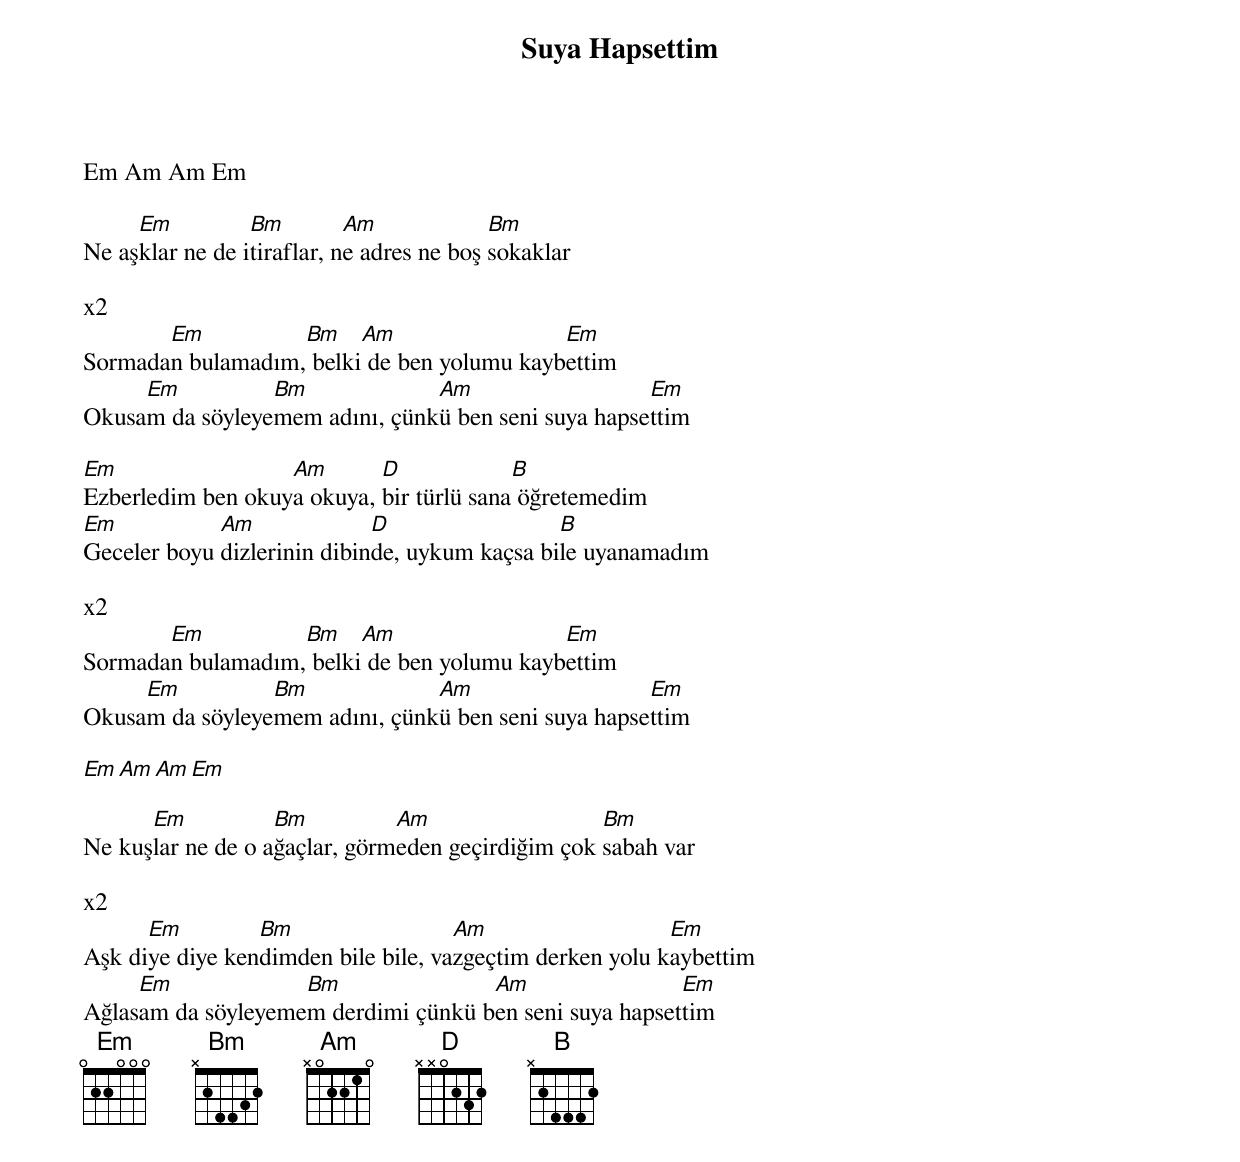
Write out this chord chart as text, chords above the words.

{title: Suya Hapsettim}
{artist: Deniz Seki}

Em Am Am Em

     Em          Bm         Am             Bm
Ne aşklar ne de itiraflar, ne adres ne boş sokaklar

x2
       Em          Bm    Am                 Em
Sormadan bulamadım, belki de ben yolumu kaybettim
     Em          Bm             Am                   Em
Okusam da söyleyemem adını, çünkü ben seni suya hapsettim

Em                 Am       D             B
Ezberledim ben okuya okuya, bir türlü sana öğretemedim
Em           Am              D                 B
Geceler boyu dizlerinin dibinde, uykum kaçsa bile uyanamadım

x2
       Em          Bm    Am                 Em
Sormadan bulamadım, belki de ben yolumu kaybettim
     Em          Bm             Am                   Em
Okusam da söyleyemem adını, çünkü ben seni suya hapsettim

Em Am Am Em

      Em           Bm          Am                  Bm
Ne kuşlar ne de o ağaçlar, görmeden geçirdiğim çok sabah var

x2
      Em         Bm                  Am                   Em
Aşk diye diye kendimden bile bile, vazgeçtim derken yolu kaybettim
     Em             Bm               Am                 Em
Ağlasam da söyleyemem derdimi çünkü ben seni suya hapsettim
